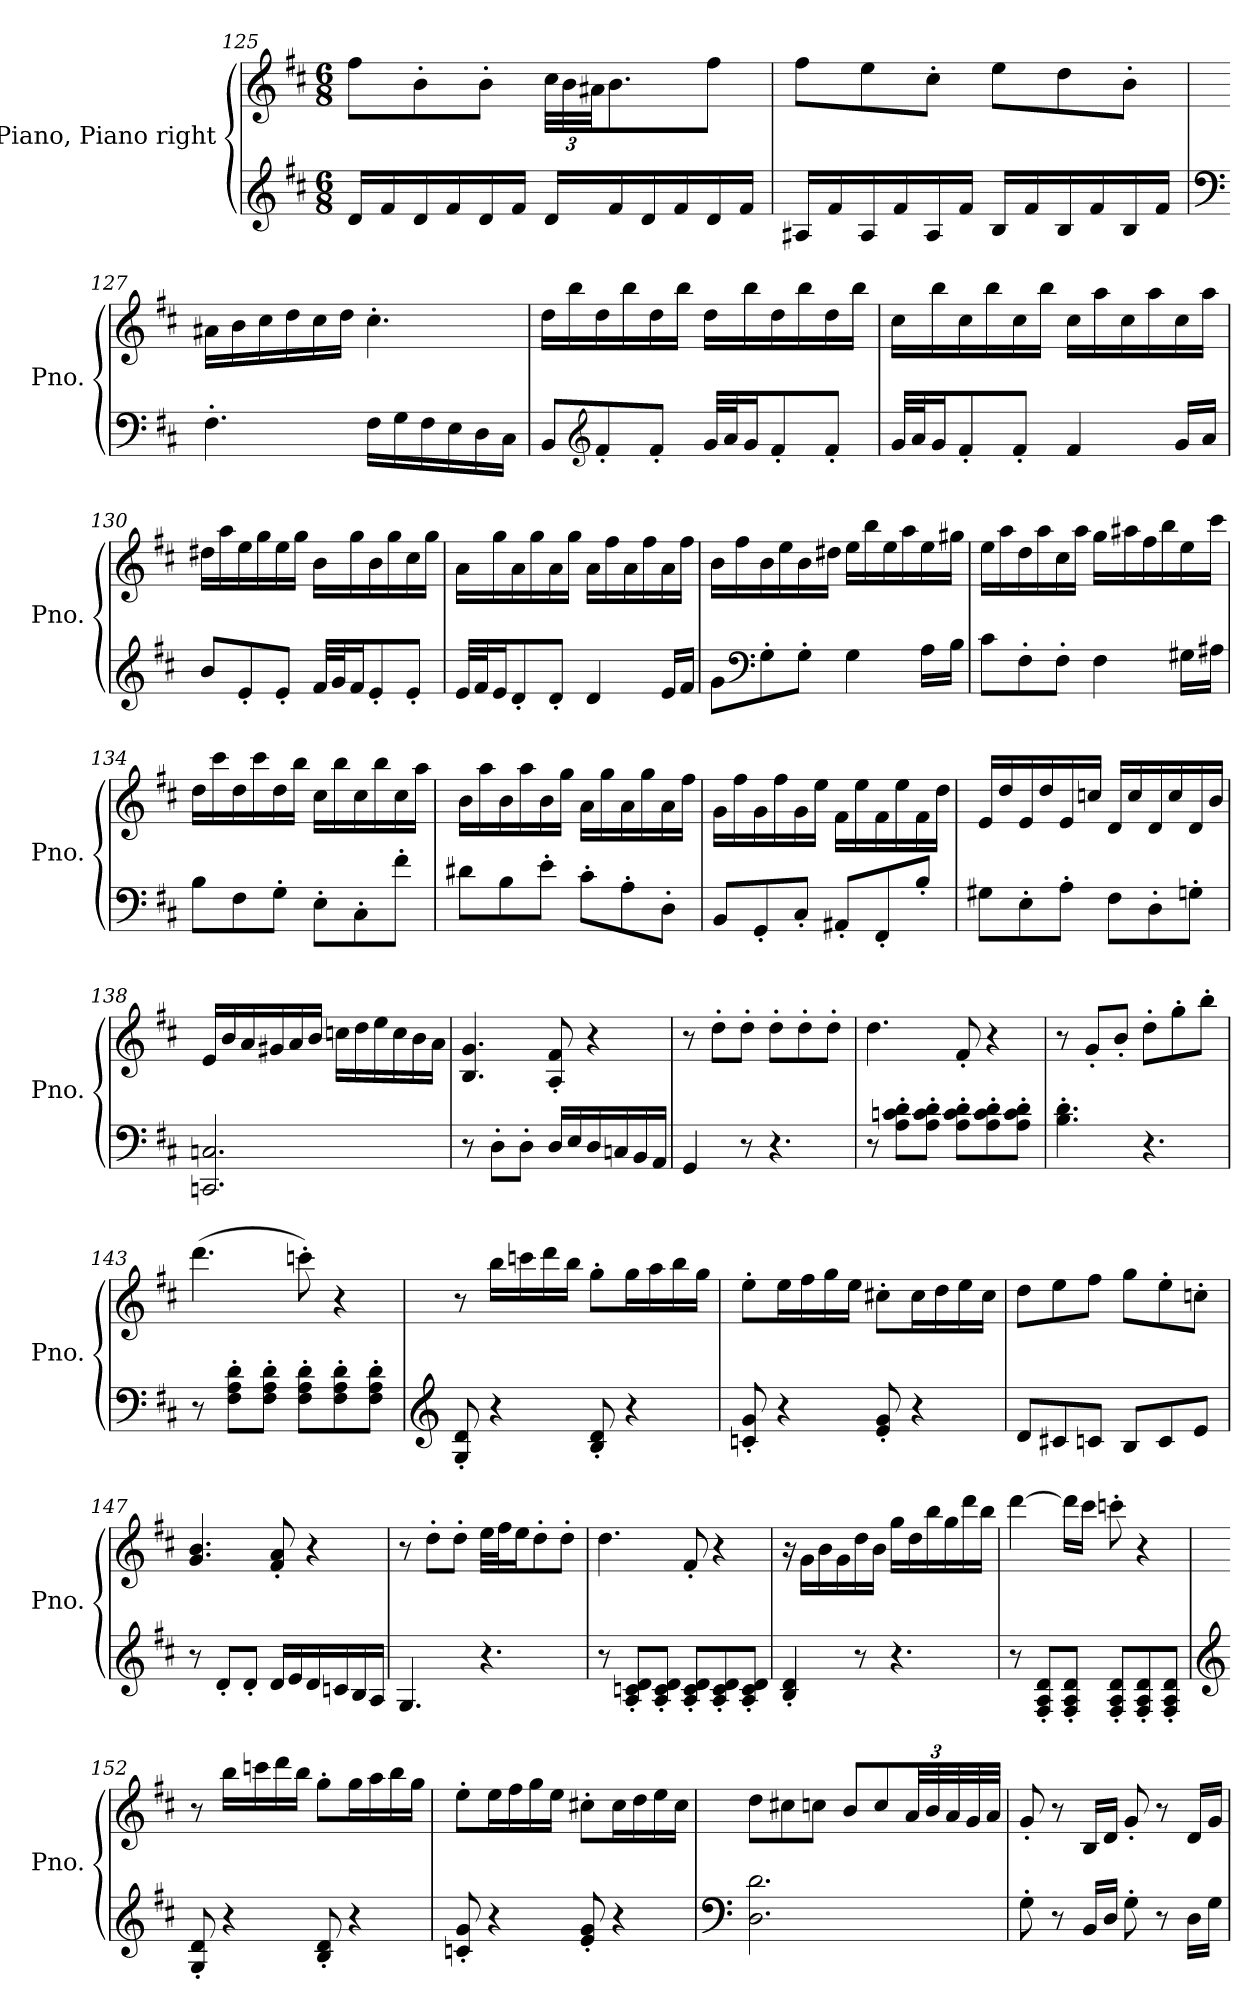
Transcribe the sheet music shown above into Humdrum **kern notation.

**kern	**kern
*part1	*part1
*staff2	*staff1
*I"Piano, Piano right	*
*I'Pno.	*
*clefG2	*clefG2
*k[f#c#]	*k[f#c#]
*M6/8	*M6/8
=125	=125
16d/LL	8ff#\L
16f#/	.
16d/	8b'\
16f#/	.
16d/	8b'\J
16f#/JJ	.
*	*Xbrackettup
16d/LL	48cc#\LLL
.	48b\
.	48a#X\JJ
16f#/	8.b\
16d/	.
16f#/	.
16d/	8ff#\J
16f#/JJ	.
=126	=126
16A#X/LL	8ff#\L
16f#/	.
16A#/	8ee\
16f#/	.
16A#/	8cc#'\J
16f#/JJ	.
16B/LL	8ee\L
16f#/	.
16B/	8dd\
16f#/	.
16B/	8b'\J
16f#/JJ	.
=127	=127
*clefF4	*
4.F#'\	16a#X\LL
.	16b\
.	16cc#\
.	16dd\
.	16cc#\
.	16dd\JJ
16F#\LL	4.cc#'\
16G\	.
16F#\	.
16E\	.
16D\	.
16C#\JJ	.
!!LO:LB:g=z
=128	=128
8BB/L	16dd\LL
.	16bb\
*clefG2	*
8f#'/	16dd\
.	16bb\
8f#'/J	16dd\
.	16bb\JJ
32g/LLL	16dd\LL
32a/J	.
16g/J	16bb\
8f#'/	16dd\
.	16bb\
8f#'/J	16dd\
.	16bb\JJ
=129	=129
32g/LLL	16cc#\LL
32a/J	.
16g/J	16bb\
8f#'/	16cc#\
.	16bb\
8f#'/J	16cc#\
.	16bb\JJ
4f#/	16cc#\LL
.	16aa\
.	16cc#\
.	16aa\
16g/LL	16cc#\
16a/JJ	16aa\JJ
=130	=130
8b/L	16dd#X\LL
.	16aa\
8e'/	16ee\
.	16gg\
8e'/J	16ee\
.	16gg\JJ
32f#/LLL	16b\LL
32g/J	.
16f#/J	16gg\
8e'/	16b\
.	16gg\
8e'/J	16cc#\
.	16gg\JJ
=131	=131
32e/LLL	16a\LL
32f#/J	.
16e/J	16gg\
8d'/	16a\
.	16gg\
8d'/J	16a\
.	16gg\JJ
4d/	16a\LL
.	16ff#\
.	16a\
.	16ff#\
16e/LL	16a\
16f#/JJ	16ff#\JJ
!!LO:LB:g=z
=132	=132
8g\L	16b\LL
.	16ff#\
*clefF4	*
8G'\	16b\
.	16ee\
8G'\J	16b\
.	16dd#X\JJ
4G\	16ee\LL
.	16bb\
.	16ee\
.	16aa\
16A\LL	16ee\
16B\JJ	16gg#X\JJ
=133	=133
8c#\L	16ee\LL
.	16aa\
8F#'\	16dd\
.	16aa\
8F#'\J	16cc#\
.	16aa\JJ
4F#\	16gg\LL
.	16aa#X\
.	16ff#\
.	16bb\
16G#X\LL	16ee\
16A#X\JJ	16ccc#\JJ
=134	=134
8B\L	16dd\LL
.	16ccc#\
8F#\	16dd\
.	16ccc#\
8G'\J	16dd\
.	16bb\JJ
8E'\L	16cc#\LL
.	16bb\
8C#'\	16cc#\
.	16bb\
8f#'\J	16cc#\
.	16aa\JJ
!!LO:LB:g=z
=135	=135
8d#X\L	16b\LL
.	16aa\
8B\	16b\
.	16aa\
8e'\J	16b\
.	16gg\JJ
8c#'\L	16a\LL
.	16gg\
8A'\	16a\
.	16gg\
8D'\J	16a\
.	16ff#\JJ
=136	=136
8BB/L	16g\LL
.	16ff#\
8GG'/	16g\
.	16ff#\
8C#'/J	16g\
.	16ee\JJ
8AA#X'/L	16f#\LL
.	16ee\
8FF#'/	16f#\
.	16ee\
8B'/J	16f#\
.	16dd\JJ
=137	=137
8G#X\L	16e/LL
.	16dd/
8E'\	16e/
.	16dd/
8A'\J	16e/
.	16ccn/JJ
8F#\L	16d/LL
.	16cc/
8D'\	16d/
.	16cc/
8Gn'\J	16d/
.	16b/JJ
=138	=138
2.CCn/ 2.Cn/	16e/LL
.	16b/
.	16a/
.	16g#X/
.	16a/
.	16b/JJ
.	16ccn\LL
.	16dd\
.	16ee\
.	16cc\
.	16b\
.	16a\JJ
!!LO:PB:g=z
=139	=139
8r	4.B/ 4.g/
8D'\L	.
8D'\J	.
16D/LL	8A/' 8f#/'
16E/	.
16D/	4r
16Cn/	.
16BB/	.
16AA/JJ	.
=140	=140
4GG/	8r
.	8dd'\L
8r	8dd'\J
4.r	8dd'\L
.	8dd'\
.	8dd'\J
=141	=141
8r	4.dd\
8A\' 8cn\' 8d\'L	.
8A\' 8c\' 8d\'J	.
8A\' 8c\' 8d\'L	8f#'/
8A\' 8c\' 8d\'	4r
8A\' 8c\' 8d\'J	.
=142	=142
4.B\' 4.d\'	8r
.	8g'/L
.	8b'/J
4.r	8dd'\L
.	8gg'\
.	8bb'\J
=143	=143
8r	(4.ddd\
8F#\' 8A\' 8d\'L	.
8F#\' 8A\' 8d\'J	.
8F#\' 8A\' 8d\'L	8cccn'\)
8F#\' 8A\' 8d\'	4r
8F#\' 8A\' 8d\'J	.
!!LO:LB:g=z
=144	=144
*clefG2	*
8G/' 8d/'	8r
4r	16bb\LL
.	16cccn\
.	16ddd\
.	16bb\JJ
8B/' 8d/'	8gg'\L
4r	16gg\L
.	16aa\
.	16bb\
.	16gg\JJ
=145	=145
8cn/' 8g/'	8ee'\L
4r	16ee\L
.	16ff#\
.	16gg\
.	16ee\JJ
8e/' 8g/'	8cc#X'\L
4r	16cc#\L
.	16dd\
.	16ee\
.	16cc#\JJ
=146	=146
8d/L	8dd\L
8c#X/	8ee\
8cn/J	8ff#\J
8B/L	8gg\L
8c/	8ee'\
8e/J	8ccn'\J
=147	=147
8r	4.g/ 4.b/
8d'/L	.
8d'/J	.
16d/LL	8f#/' 8a/'
16e/	.
16d/	4r
16cn/	.
16B/	.
16A/JJ	.
!!LO:LB:g=z
=148	=148
4.G/	8r
.	8dd'\L
.	8dd'\J
4.r	32ee\LLL
.	32ff#\J
.	16ee\J
.	8dd'\
.	8dd'\J
=149	=149
8r	4.dd\
8A/' 8cn/' 8d/'L	.
8A/' 8c/' 8d/'J	.
8A/' 8c/' 8d/'L	8f#'/
8A/' 8c/' 8d/'	4r
8A/' 8c/' 8d/'J	.
=150	=150
4B/' 4d/'	16r
.	16g\LL
.	16b\
.	16g\
8r	16dd\
.	16b\JJ
4.r	16gg\LL
.	16dd\
.	16bb\
.	16gg\
.	16ddd\
.	16bb\JJ
=151	=151
8r	[4ddd\
8F#/' 8A/' 8d/'L	.
8F#/' 8A/' 8d/'J	16ddd\LL]
.	16ccc#\JJ
8F#/' 8A/' 8d/'L	8cccn'\
8F#/' 8A/' 8d/'	4r
8F#/' 8A/' 8d/'J	.
!!LO:LB:g=z
=152	=152
*clefG2	*
8G/' 8d/'	8r
4r	16bb\LL
.	16cccn\
.	16ddd\
.	16bb\JJ
8B/' 8d/'	8gg'\L
4r	16gg\L
.	16aa\
.	16bb\
.	16gg\JJ
=153	=153
8cn/' 8g/'	8ee'\L
4r	16ee\L
.	16ff#\
.	16gg\
.	16ee\JJ
8e/' 8g/'	8cc#X'\L
4r	16cc#\L
.	16dd\
.	16ee\
.	16cc#\JJ
=154	=154
*clefF4	*
2.D\ 2.d\	8dd\L
.	8cc#X\
.	8ccn\J
.	8b/L
.	8cc/
.	48a/LL
.	48b/
.	48a/
.	32g/
.	32a/JJJ
=155	=155
8G'\	8g'/
8r	8r
16BB/LL	16B/LL
16D/JJ	16d/JJ
8G'\	8g'/
8r	8r
16D\LL	16d/LL
16G\JJ	16g/JJ
=	=
*-	*-
